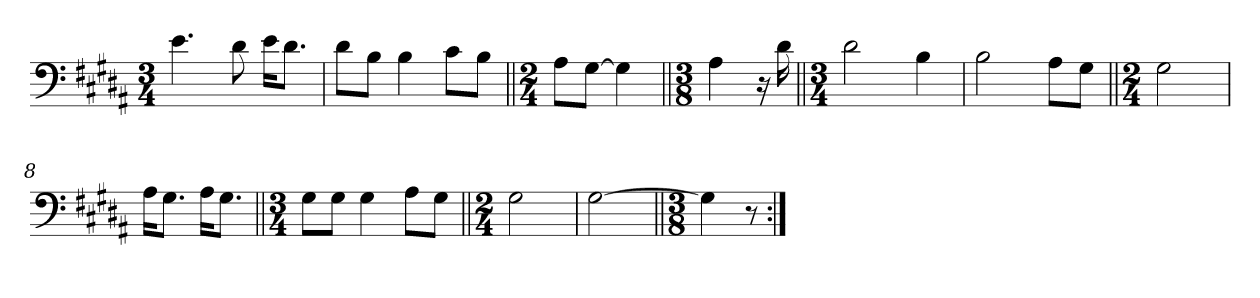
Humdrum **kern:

**kern
*part1
*staff1
*clefF4
*k[f#c#g#d#a#]
*M3/4
=1
4.e\
8d#\
16e\KL
8.d#\J
=2
8d#\L
8B\J
4B\
8c#\L
8B\J
=3||
*M2/4
8A#\L
[8G#\J
4G#\]
=4||
*M3/8
4A#\
16r
16d#\
=5||
*M3/4
2d#\
4B\
=6
2B\
8A#\L
8G#\J
=7||
*M2/4
2G#\
=8
16A#\KL
8.G#\J
16A#\KL
8.G#\J
=9||
*M3/4
8G#\L
8G#\J
4G#\
8A#\L
8G#\J
=10||
*M2/4
2G#\
=11
[2G#\
=12||
*M3/8
4G#\]
8r
=:|!
*-
